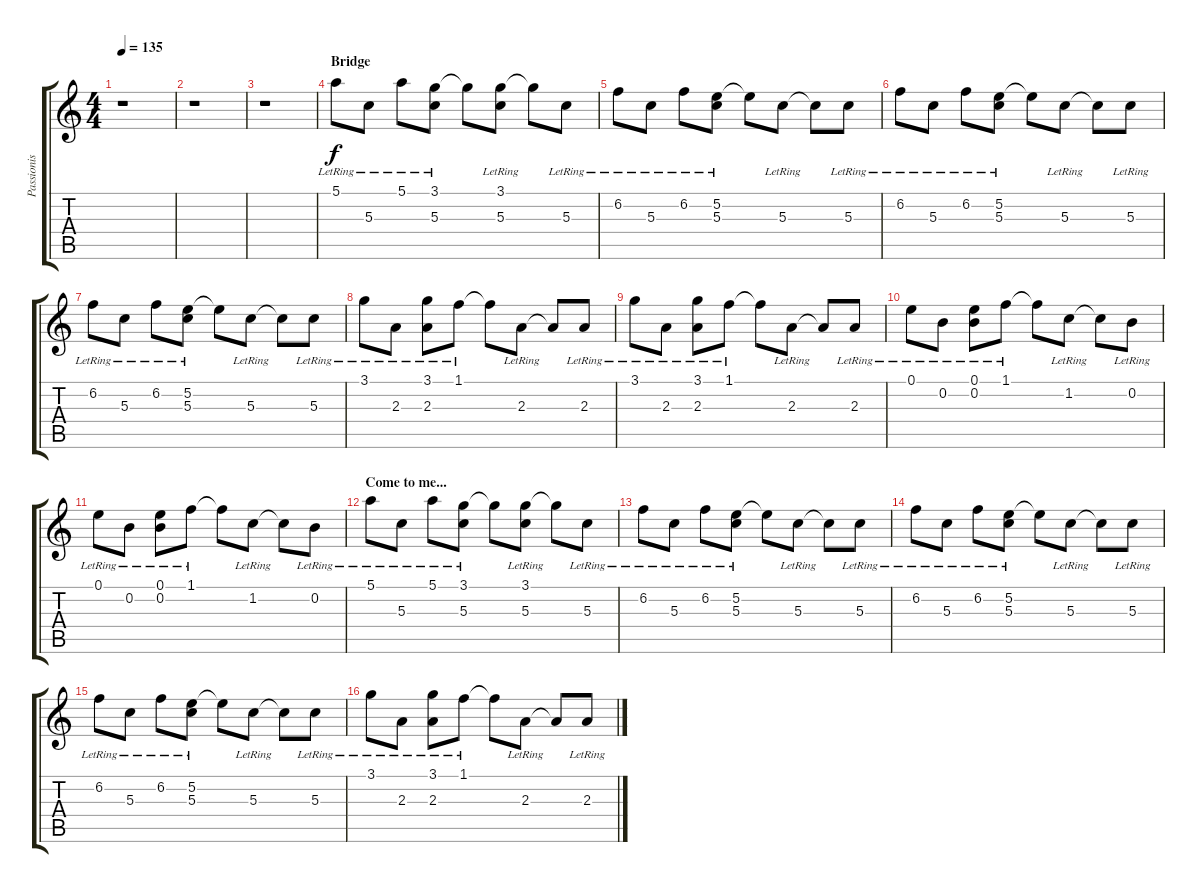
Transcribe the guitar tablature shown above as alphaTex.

\track ("Passionis Piano" "Passionis ") {instrument brightacousticpiano}
\staff {score tabs}
\tuning (E5 B4 G4 D4 A3 D2) {hide}
\ts (4 4)
\tempo 135
\clef g2
\ks c
r.1{dy f} |
r.1 |
r.1 |
\section ("" "Bridge")
5.1{lr}.8{volume 15 instrument brightacousticpiano} 5.3{lr}.8 5.1{lr}.8 (3.1{lr} 5.3{lr}).8 3.1{t}.8 (3.1{lr} 5.3{lr}).8 3.1{t}.8 5.3{lr}.8 |
6.2{lr}.8 5.3{lr}.8 6.2{lr}.8 (5.2{lr} 5.3{lr}).8 5.2{t}.8 5.3{lr}.8 5.3{t}.8 5.3{lr}.8 |
6.2{lr}.8 5.3{lr}.8 6.2{lr}.8 (5.2{lr} 5.3{lr}).8 5.2{t}.8 5.3{lr}.8 5.3{t}.8 5.3{lr}.8 |
6.2{lr}.8 5.3{lr}.8 6.2{lr}.8 (5.2{lr} 5.3{lr}).8 5.2{t}.8 5.3{lr}.8 5.3{t}.8 5.3{lr}.8 |
3.1{lr}.8 2.3{lr}.8 (3.1{lr} 2.3{lr}).8 1.1{lr}.8 1.1{t}.8 2.3{lr}.8 2.3{t}.8 2.3{lr}.8 |
3.1{lr}.8 2.3{lr}.8 (3.1{lr} 2.3{lr}).8 1.1{lr}.8 1.1{t}.8 2.3{lr}.8 2.3{t}.8 2.3{lr}.8 |
0.1{lr}.8 0.2{lr}.8 (0.1{lr} 0.2{lr}).8 1.1{lr}.8 1.1{t}.8 1.2{lr}.8 1.2{t}.8 0.2{lr}.8 |
0.1{lr}.8 0.2{lr}.8 (0.1{lr} 0.2).8 1.1{lr}.8 1.1{t}.8 1.2{lr}.8 1.2{t}.8 0.2{lr}.8 |
\section ("" "Come to me...")
5.1{lr}.8{volume 15} 5.3{lr}.8 5.1{lr}.8 (3.1{lr} 5.3{lr}).8 3.1{t}.8 (3.1{lr} 5.3{lr}).8 3.1{t}.8 5.3{lr}.8 |
6.2{lr}.8 5.3{lr}.8 6.2{lr}.8 (5.2{lr} 5.3{lr}).8 5.2{t}.8 5.3{lr}.8 5.3{t}.8 5.3{lr}.8 |
6.2{lr}.8 5.3{lr}.8 6.2{lr}.8 (5.2{lr} 5.3{lr}).8 5.2{t}.8 5.3{lr}.8 5.3{t}.8 5.3{lr}.8 |
6.2{lr}.8 5.3{lr}.8 6.2{lr}.8 (5.2{lr} 5.3{lr}).8 5.2{t}.8 5.3{lr}.8 5.3{t}.8 5.3{lr}.8 |
3.1{lr}.8 2.3{lr}.8 (3.1{lr} 2.3{lr}).8 1.1{lr}.8 1.1{t}.8 2.3{lr}.8 2.3{t}.8 2.3{lr}.8
